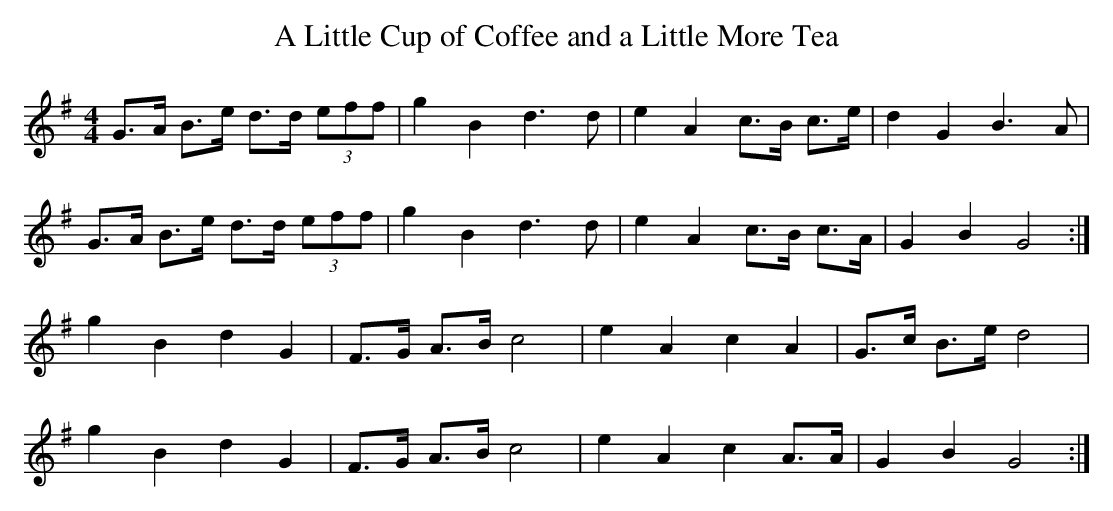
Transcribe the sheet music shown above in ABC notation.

X:1
T:A Little Cup of Coffee and a Little More Tea
M:4/4
K:G
G>A B>e d>d (3eff|g2 B2 d3 d|e2 A2 c>B c>e|d2 G2 B3 A|
G>A B>e d>d (3eff|g2 B2 d3 d|e2 A2 c>B c>A|G2 B2 G4:|
g2 B2 d2 G2|F>G A>B c4|e2 A2 c2 A2|G>c B>e d4|
g2 B2 d2 G2|F>G A>B c4|e2 A2 c2 A>A|G2 B2 G4:|
